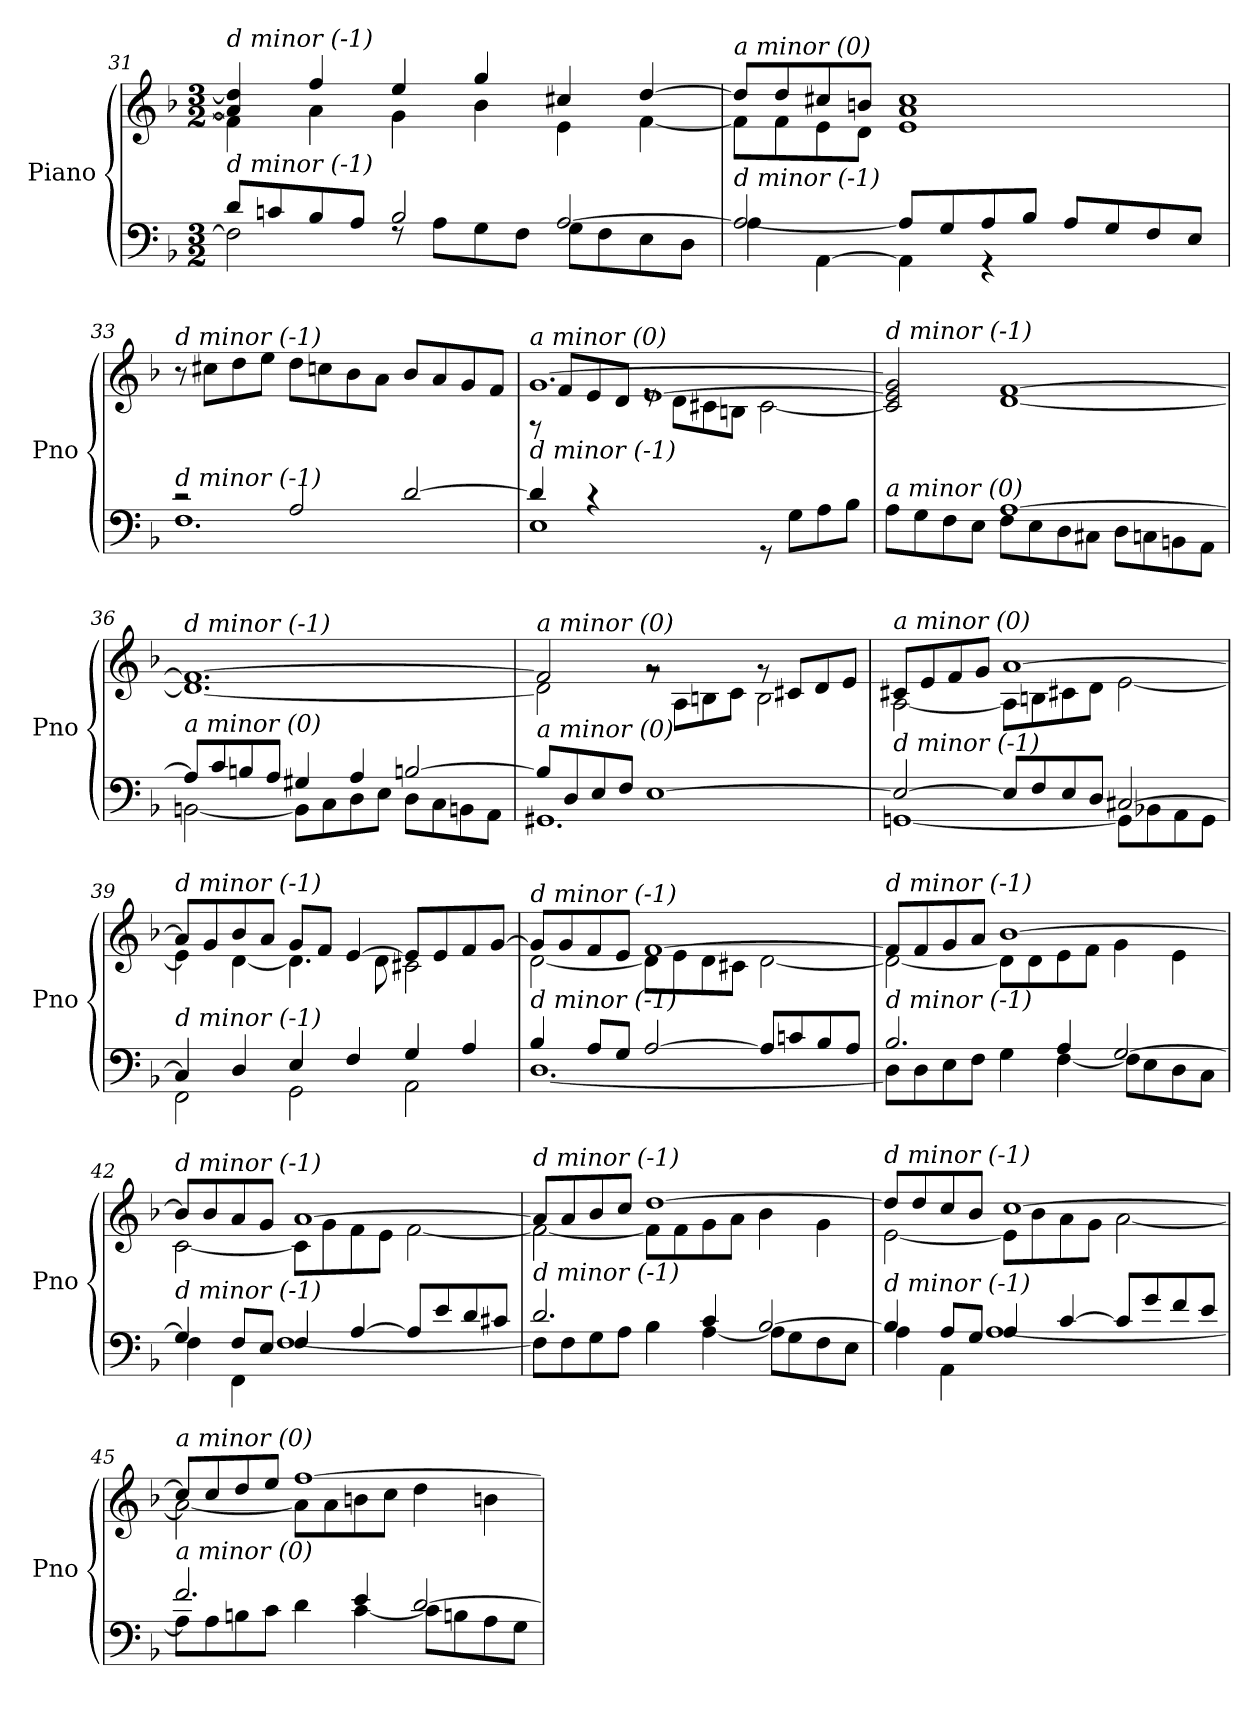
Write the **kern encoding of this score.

**kern	**kern
*part1	*part1
*staff2	*staff1
*I"Piano	*
*I'Pno	*
*clefF4	*clefG2
*k[b-]	*k[b-]
*M3/2	*M3/2
=31	=31
*^	*^
!	!	!LO:TX:i:t=d minor (-1)	!
!LO:TX:i:t=d minor (-1)	!	!	!
8d/L	2F\]	4a/] 4dd/]	4f\]
8cn/	.	.	.
8B-/	.	4ff/	4a\
8A/J	.	.	.
2B-/	8rF	4ee/	4g\
.	8A\L	.	.
.	8G\	4gg/	4b-\
.	8F\J	.	.
[2A/	8G\L	4cc#X/	4e\
.	8F\	.	.
.	8E\	[4dd/	[4f\
.	8D\J	.	.
=32	=32	=32	=32
*	*^	*	*^
!	!	!	!LO:TX:i:t=a minor (0)	!	!
!LO:TX:i:t=d minor (-1)	!	!	!	!	!
2ryy	2A/_	4A\	8dd/L]	8f\L]	1ryy
.	.	.	8dd/	8f\	.
.	.	[4AA\	8cc#X/	8e\	.
.	.	.	8bn/J	8d\J	.
1ryy	8A/L]	4AA\]	1e 1a 1cc#	1ryy	.
.	8G/	.	.	.	.
.	8A/	4r	.	.	.
.	8B-/J	.	.	.	.
.	8A/L	2ryy	.	.	2ryy
.	8G/	.	.	.	.
.	8F/	.	.	.	.
.	8E/J	.	.	.	.
*	*v	*v	*	*	*
*	*	*v	*v	*v
!!LO:LB:g=z
=33	=33	=33
!	!	!LO:TX:i:t=d minor (-1)
!LO:TX:i:t=d minor (-1)	!	!
2r	1.F	8r
.	.	8cc#X\L
.	.	8dd\
.	.	8ee\J
2A/	.	8dd\L
.	.	8ccn\
.	.	8b-\
.	.	8a\J
[2d/	.	8b-/L
.	.	8a/
.	.	8g/
.	.	8f/J
=34	=34	=34
*	*^	*^
*	*	*	*	*^
*	*	*	*	*	*^
!	!	!	!LO:TX:i:t=a minor (0)	!	!	!
!LO:TX:i:t=d minor (-1)	!	!	!	!	!	!
2ryy	4d/]	1E	[1.g	2ryy	8rF	1ryy
.	.	.	.	.	8f/L	.
.	4r	.	.	.	8e/	.
.	.	.	.	.	8d/J	.
1ryy	4ryy	.	.	8re	[1e	.
.	.	.	.	8d\L	.	.
.	4ryy	.	.	8c#X\	.	.
.	.	.	.	8Bn\J	.	.
.	8rGG	2ryy	.	[2c#\	.	2ryy
.	8G\L	.	.	.	.	.
.	8A\	.	.	.	.	.
.	8B-\J	.	.	.	.	.
*	*v	*v	*	*	*	*
*	*	*	*v	*v	*v
=35	=35	=35	=35
!	!	!LO:TX:i:t=d minor (-1)	!
!LO:TX:i:t=a minor (0)	!	!	!
8A\L	2ryy	2c#/] 2e/] 2g/]	2ryy
8G\	.	.	.
8F\	.	.	.
8E\J	.	.	.
[1A	8F\L	[1d [1f	1ryy
.	8E\	.	.
.	8D\	.	.
.	8C#Xi\J	.	.
.	8D\L	.	.
.	8Cn\	.	.
.	8BBn\	.	.
.	8AA\J	.	.
*	*	*v	*v
!!LO:PB:g=z
=36	=36	=36
!	!	!LO:TX:i:t=d minor (-1)
!LO:TX:i:t=a minor (0)	!	!
8A/L]	[2BBn\	1.d_ 1.f_
8c/	.	.
8Bn/	.	.
8A/J	.	.
4G#X/	8BB\L]	.
.	8C\	.
4A/	8D\	.
.	8E\J	.
[2Bn/	8D\L	.
.	8C\	.
.	8BBn\	.
.	8AA\J	.
=37	=37	=37
*	*	*^
!	!	!LO:TX:i:t=a minor (0)	!
!LO:TX:i:t=a minor (0)	!	!	!
8B/L]	1.GG#X	2f/]	2d\]
8D/	.	.	.
8E/	.	.	.
8F/J	.	.	.
[1E	.	2rg	8rg
.	.	.	8A\L
.	.	.	8Bn\
.	.	.	8c\J
.	.	8rg	2B\
.	.	8c#X/L	.
.	.	8d/	.
.	.	8e/J	.
=38	=38	=38	=38
!	!	!LO:TX:i:t=a minor (0)	!
!LO:TX:i:t=d minor (-1)	!	!	!
2E/_	[1GGn	8c#X/L	[2A\
.	.	8e/	.
.	.	8f/	.
.	.	8g/J	.
8E/L]	.	[1a	8A\L]
8F/	.	.	8Bn\
8E/	.	.	8c#X\
8D/J	.	.	8d\J
[2C#X/	8GG\L]	.	[2e\
.	8BB-X\	.	.
.	8AA\	.	.
.	8GG\J	.	.
!!LO:LB:g=z	!!
=39	=39	=39	=39
!	!	!LO:TX:i:t=d minor (-1)	!
!LO:TX:i:t=d minor (-1)	!	!	!
4C#/]	2FF\	8a/L]	4e\]
.	.	8g/	.
4D/	.	8b-/	[4d\
.	.	8a/J	.
4E/	2GG\	8g/L	4.d\]
.	.	8f/J	.
4F/	.	[4e/	.
.	.	.	8d\
4G/	2AA\	8e/L]	2c#X\
.	.	8e/	.
4A/	.	8f/	.
.	.	[8g/J	.
=40	=40	=40	=40
!	!	!LO:TX:i:t=d minor (-1)	!
!LO:TX:i:t=d minor (-1)	!	!	!
4B-/	[1.D	8g/L]	[2d\
.	.	8g/	.
8A/L	.	8f/	.
8G/J	.	8e/J	.
[2A/	.	[1f	8d\L]
.	.	.	8e\
.	.	.	8d\
.	.	.	8c#X\J
8A/L]	.	.	[2d\
8cn/	.	.	.
8B-/	.	.	.
8A/J	.	.	.
=41	=41	=41	=41
!	!	!LO:TX:i:t=d minor (-1)	!
!LO:TX:i:t=d minor (-1)	!	!	!
2.B-/	8D\L]	8f/L]	2d\_
.	8D\	8f/	.
.	8E\	8g/	.
.	8F\J	8a/J	.
.	4G\	[1b-	8d\L]
.	.	.	8d\
4A/	[4F\	.	8e\
.	.	.	8f\J
[2G/	8F\L]	.	4g\
.	8E\	.	.
.	8D\	.	4e\
.	8C\J	.	.
!!LO:LB:g=z	!!
=42	=42	=42	=42
!	!	!LO:TX:i:t=d minor (-1)	!
!LO:TX:i:t=d minor (-1)	!	!	!
4G/]	4F\	8b-/L]	[2c\
.	.	8b-/	.
8F/L	4FF\	8a/	.
8E/J	.	8g/J	.
4F/	[1F	[1a	8c\L]
.	.	.	8g\
[4A/	.	.	8f\
.	.	.	8e\J
8A/L]	.	.	[2f\
8e/	.	.	.
8d/	.	.	.
8c#X/J	.	.	.
=43	=43	=43	=43
!	!	!LO:TX:i:t=d minor (-1)	!
!LO:TX:i:t=d minor (-1)	!	!	!
2.d/	8F\L]	8a/L]	2f\_
.	8F\	8a/	.
.	8G\	8b-/	.
.	8A\J	8cc/J	.
.	4B-\	[1dd	8f\L]
.	.	.	8f\
4c/	[4A\	.	8g\
.	.	.	8a\J
[2B-/	8A\L]	.	4b-\
.	8G\	.	.
.	8F\	.	4g\
.	8E\J	.	.
=44	=44	=44	=44
!	!	!LO:TX:i:t=d minor (-1)	!
!LO:TX:i:t=d minor (-1)	!	!	!
4B-/]	4A\	8dd/L]	[2e\
.	.	8dd/	.
8A/L	4AA\	8cc/	.
8G/J	.	8b-/J	.
4A/	[1A	[1cc	8e\L]
.	.	.	8b-\
[4c/	.	.	8a\
.	.	.	8g\J
8c/L]	.	.	[2a\
8g/	.	.	.
8f/	.	.	.
8e/J	.	.	.
!!LO:LB:g=z	!!
=45	=45	=45	=45
!	!	!LO:TX:i:t=a minor (0)	!
!LO:TX:i:t=a minor (0)	!	!	!
2.f/	8A\L]	8cc/L]	2a\_
.	8A\	8cc/	.
.	8Bn\	8dd/	.
.	8c\J	8ee/J	.
.	4d\	[1ff	8a\L]
.	.	.	8a\
4e/	[4c\	.	8bn\
.	.	.	8cc\J
[2d/	8c\L]	.	4dd\
.	8Bn\	.	.
.	8A\	.	4bn\
.	8G\J	.	.
*v	*v	*	*
*	*v	*v
=	=
*-	*-
